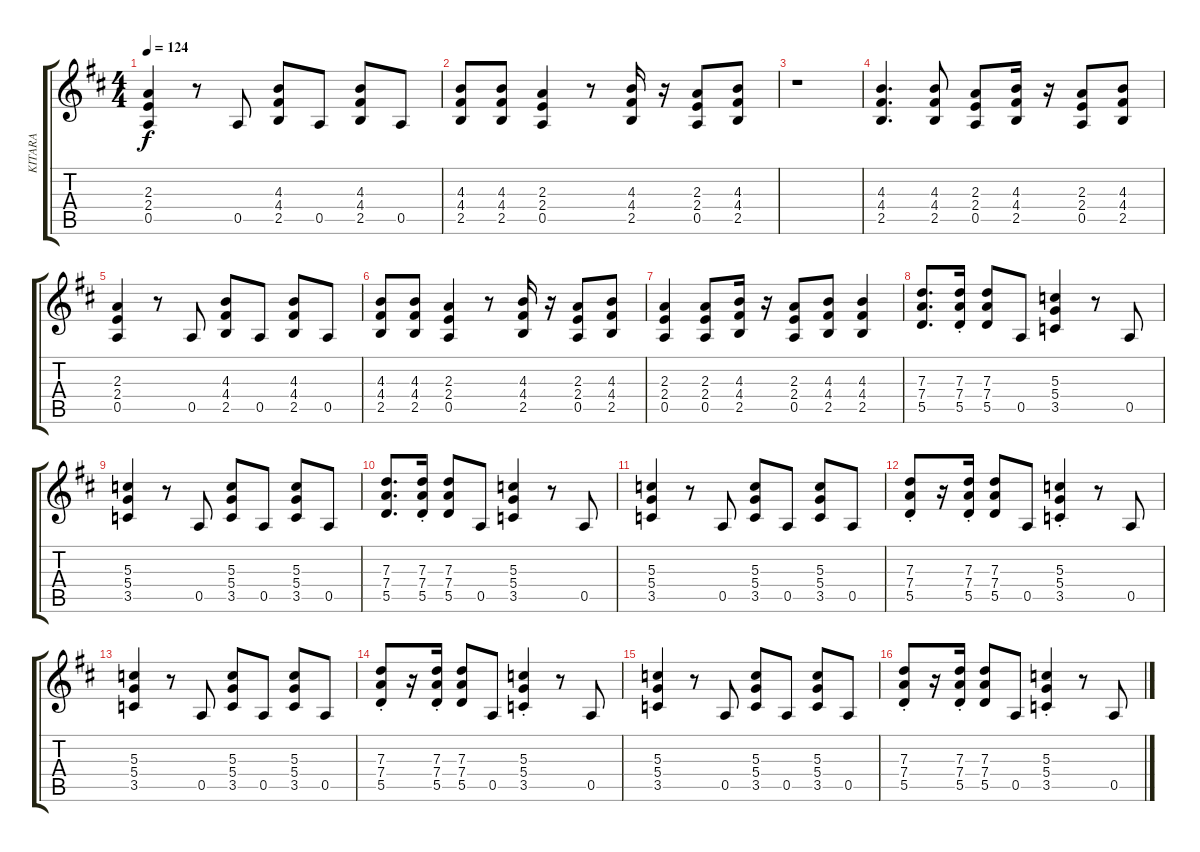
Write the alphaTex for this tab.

\track ("KITARA" "KITARA") {instrument distortionguitar}
\staff {score tabs}
\tuning (E4 B3 G3 D3 A2 E2) {hide}
\ts (4 4)
\tempo 124
\clef g2
\ks d
(2.3 2.4 0.5).4{dy f} r.8 0.5.8 (4.3 4.4 2.5).8 0.5.8 (4.3 4.4 2.5).8 0.5.8 |
(4.3 4.4 2.5).8 (4.3 4.4 2.5).8 (2.3 2.4 0.5).4 r.8 (4.3 4.4 2.5).16 r.16 (2.3 2.4 0.5).8 (4.3 4.4 2.5).8 |
r.1 |
(4.3 4.4 2.5).4{d} (4.3 4.4 2.5).8 (2.3 2.4 0.5).8 (4.3 4.4 2.5).16 r.16 (2.3 2.4 0.5).8 (4.3 4.4 2.5).8 |
(2.3 2.4 0.5).4 r.8 0.5.8 (4.3 4.4 2.5).8 0.5.8 (4.3 4.4 2.5).8 0.5.8 |
(4.3 4.4 2.5).8 (4.3 4.4 2.5).8 (2.3 2.4 0.5).4 r.8 (4.3 4.4 2.5).16 r.16 (2.3 2.4 0.5).8 (4.3 4.4 2.5).8 |
(2.3 2.4 0.5).4 (2.3 2.4 0.5).8 (4.3 4.4 2.5).16 r.16 (2.3 2.4 0.5).8 (4.3 4.4 2.5).8 (4.3 4.4 2.5).4 |
(7.3 7.4 5.5).8{d} (7.3{st} 7.4{st} 5.5{st}).16 (7.3 7.4 5.5).8 0.5.8 (5.3 5.4 3.5).4 r.8 0.5.8 |
(5.3 5.4 3.5).4 r.8 0.5.8 (5.3 5.4 3.5).8 0.5.8 (5.3 5.4 3.5).8 0.5.8 |
(7.3 7.4 5.5).8{d} (7.3{st} 7.4{st} 5.5{st}).16 (7.3 7.4 5.5).8 0.5.8 (5.3 5.4 3.5).4 r.8 0.5.8 |
(5.3 5.4 3.5).4 r.8 0.5.8 (5.3 5.4 3.5).8 0.5.8 (5.3 5.4 3.5).8 0.5.8 |
(7.3{st} 7.4{st} 5.5{st}).8 r.16 (7.3{st} 7.4{st} 5.5{st}).16 (7.3 7.4 5.5).8 0.5.8 (5.3 5.4 3.5{st}).4 r.8 0.5.8 |
(5.3 5.4 3.5).4 r.8 0.5.8 (5.3 5.4 3.5).8 0.5.8 (5.3 5.4 3.5).8 0.5.8 |
(7.3{st} 7.4{st} 5.5{st}).8 r.16 (7.3{st} 7.4{st} 5.5{st}).16 (7.3 7.4 5.5).8 0.5.8 (5.3 5.4 3.5{st}).4 r.8 0.5.8 |
(5.3 5.4 3.5).4 r.8 0.5.8 (5.3 5.4 3.5).8 0.5.8 (5.3 5.4 3.5).8 0.5.8 |
(7.3{st} 7.4{st} 5.5{st}).8 r.16 (7.3{st} 7.4{st} 5.5{st}).16 (7.3 7.4 5.5).8 0.5.8 (5.3 5.4 3.5{st}).4 r.8 0.5.8
